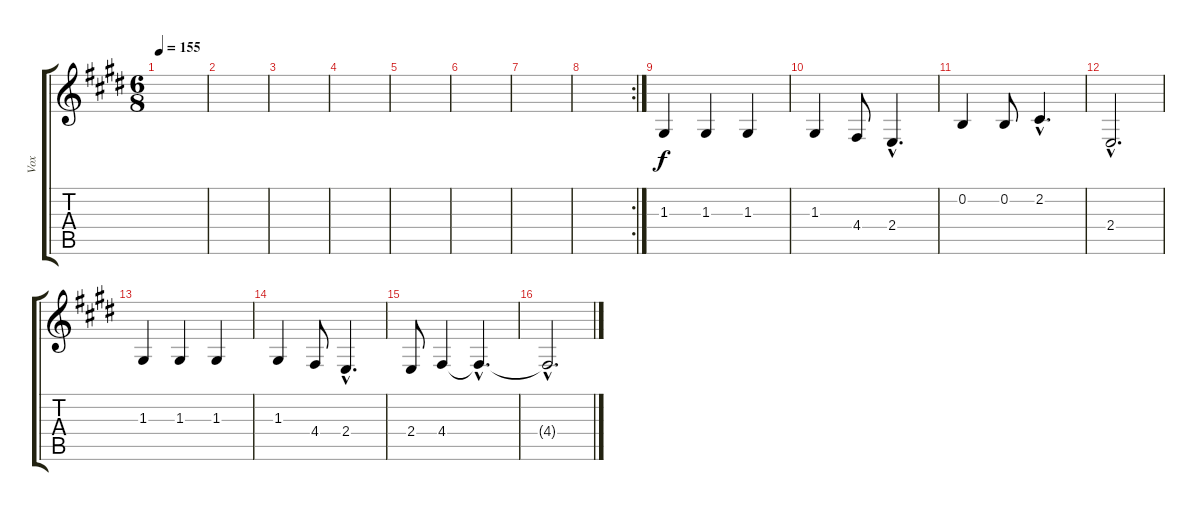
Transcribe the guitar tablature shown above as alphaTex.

\track ("Vox" "Vox") {instrument choiraahs}
\staff {score tabs}
\tuning (E4 B3 G3 D3 A2 E2) {hide}
\ts (6 8)
\tempo 155
\clef g2
\ks e
|
|
|
|
|
|
|
\rc 2
|
1.3.4 1.3.4 1.3.4 |
1.3.4 4.4.8 2.4{hac}.4{d} |
0.2.4 0.2.8 2.2{hac}.4{d} |
2.4{hac}.2{d} |
1.3.4 1.3.4 1.3.4 |
1.3.4 4.4.8 2.4{hac}.4{d} |
2.4.8 4.4.4 4.4{hac t}.4{d} |
4.4{hac t}.2{d}
